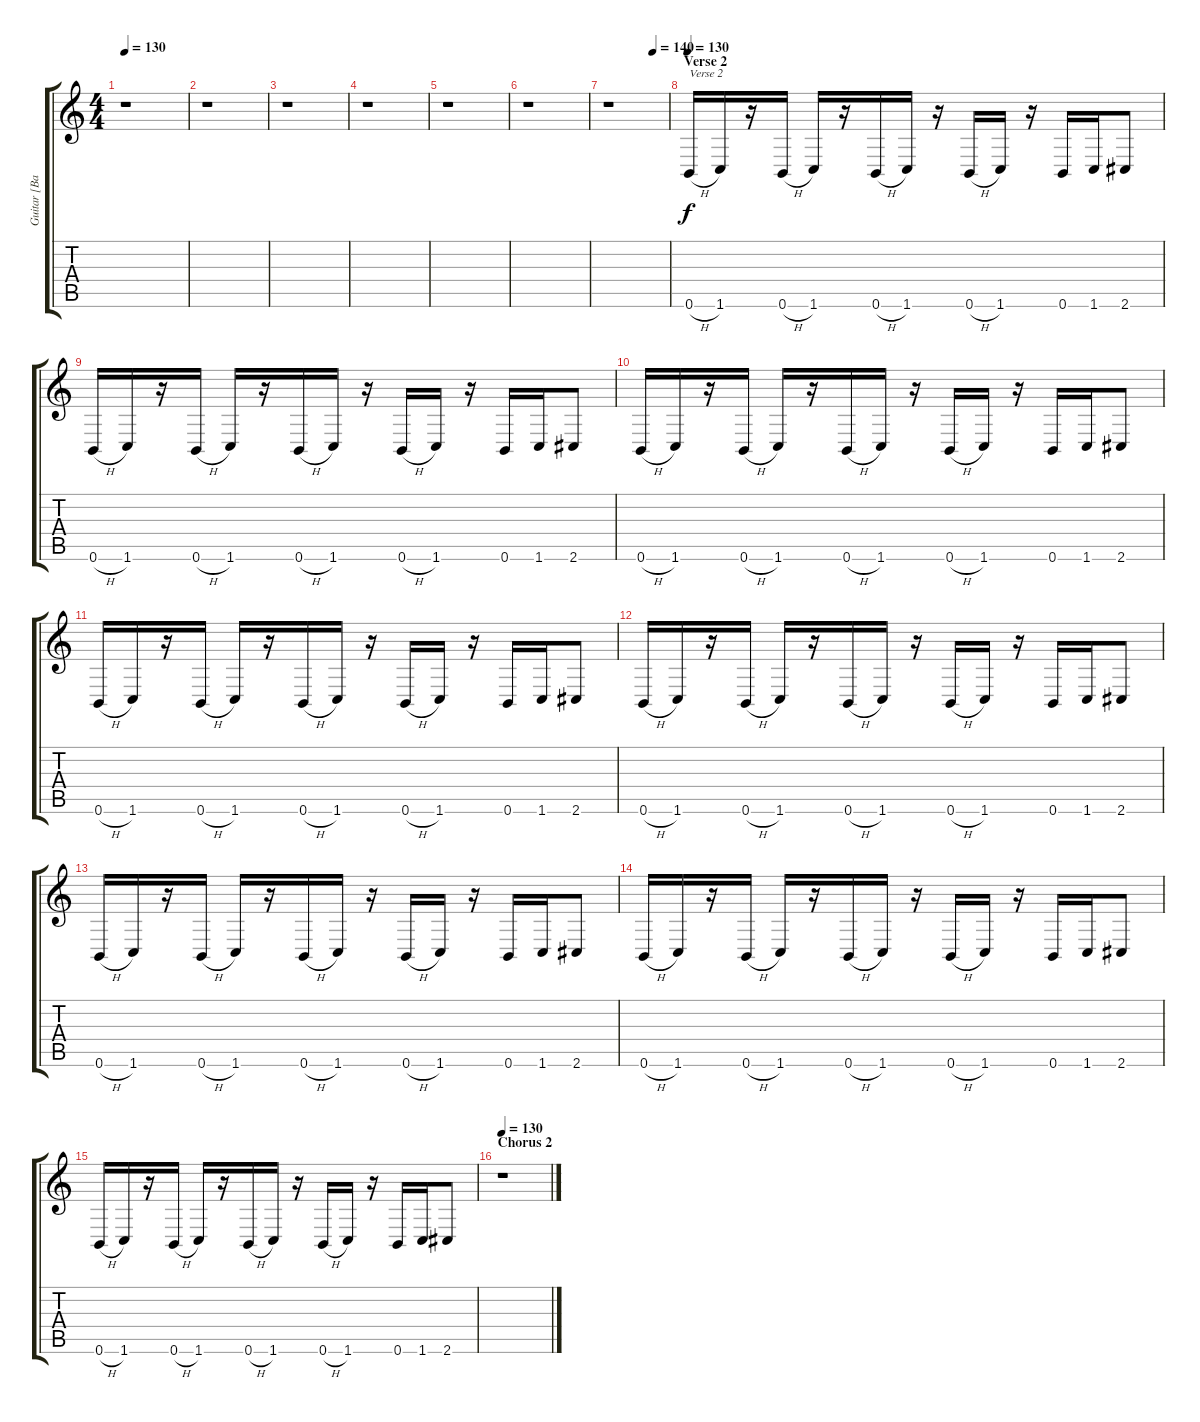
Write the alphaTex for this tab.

\track ("Guitar [Back Up]" "Guitar [Ba") {instrument distortionguitar}
\staff {score tabs}
\tuning (Db4 Ab3 E3 B2 Gb2 B1) {hide}
\ts (4 4)
\tempo 130
\clef g2
\ks c
r.1{dy f} |
r.1 |
r.1 |
r.1 |
r.1 |
r.1 |
\tempo (140 0.75)
r.1 |
\section ("" "Verse 2")
\tempo 130
0.6{h}.16{txt "Verse 2"} 1.6.16 r.16 0.6{h}.16 1.6.16 r.16 0.6{h}.16 1.6.16 r.16 0.6{h}.16 1.6.16 r.16 0.6.16 1.6.16 2.6.8 |
0.6{h}.16 1.6.16 r.16 0.6{h}.16 1.6.16 r.16 0.6{h}.16 1.6.16 r.16 0.6{h}.16 1.6.16 r.16 0.6.16 1.6.16 2.6.8 |
0.6{h}.16 1.6.16 r.16 0.6{h}.16 1.6.16 r.16 0.6{h}.16 1.6.16 r.16 0.6{h}.16 1.6.16 r.16 0.6.16 1.6.16 2.6.8 |
0.6{h}.16 1.6.16 r.16 0.6{h}.16 1.6.16 r.16 0.6{h}.16 1.6.16 r.16 0.6{h}.16 1.6.16 r.16 0.6.16 1.6.16 2.6.8 |
0.6{h}.16 1.6.16 r.16 0.6{h}.16 1.6.16 r.16 0.6{h}.16 1.6.16 r.16 0.6{h}.16 1.6.16 r.16 0.6.16 1.6.16 2.6.8 |
0.6{h}.16 1.6.16 r.16 0.6{h}.16 1.6.16 r.16 0.6{h}.16 1.6.16 r.16 0.6{h}.16 1.6.16 r.16 0.6.16 1.6.16 2.6.8 |
0.6{h}.16 1.6.16 r.16 0.6{h}.16 1.6.16 r.16 0.6{h}.16 1.6.16 r.16 0.6{h}.16 1.6.16 r.16 0.6.16 1.6.16 2.6.8 |
0.6{h}.16 1.6.16 r.16 0.6{h}.16 1.6.16 r.16 0.6{h}.16 1.6.16 r.16 0.6{h}.16 1.6.16 r.16 0.6.16 1.6.16 2.6.8 |
\section ("" "Chorus 2")
\tempo 130
r.1
